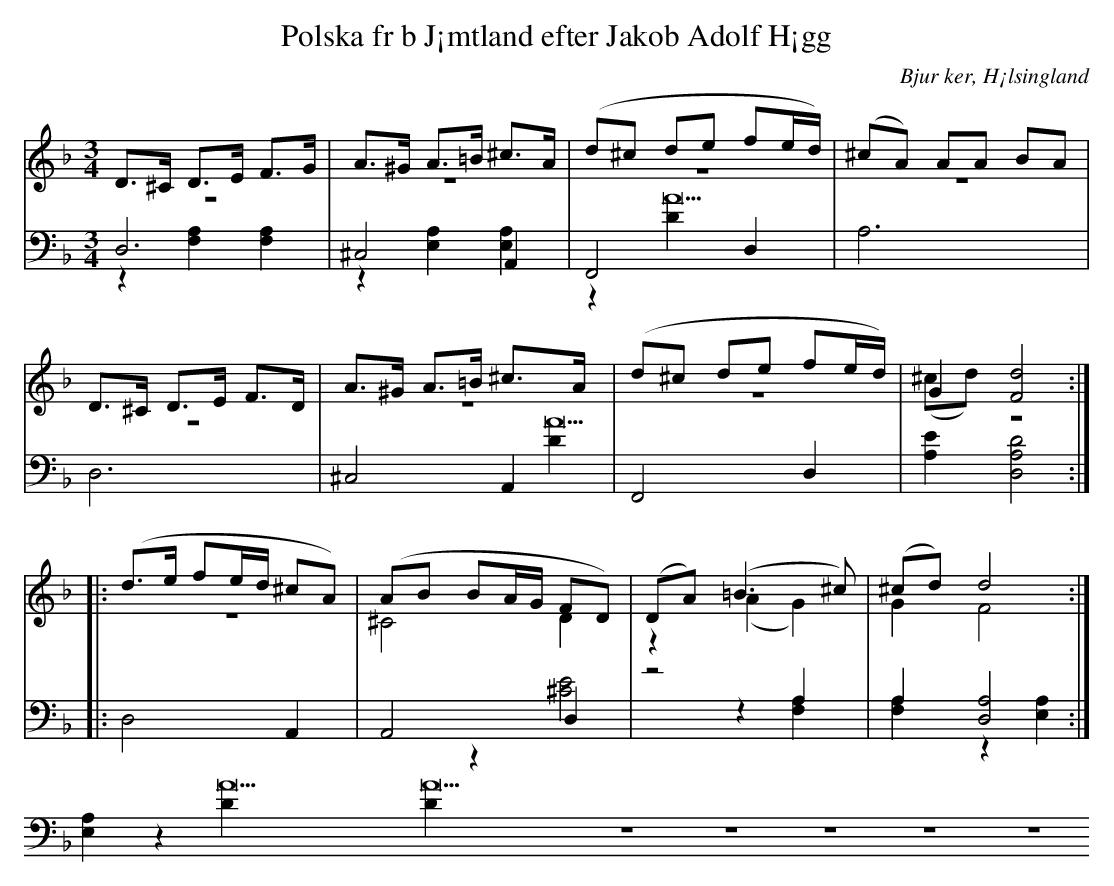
X:1
T: Polska fr b J¡mtland efter Jakob Adolf H¡gg
O: Bjur ker, H¡lsingland
M: 3/4
L: 1/8
K: Dm
V:1
V:2 merge
V:3
V:4 merge
V:1
D>^C D>E F>G|A>^G A>=B ^c>A|(d^c de fe/d/)|(^cA) AA BA|
D>^C D>E F>D|A>^G A>=B ^c>A|(d^c de fe/d/)|G2 [F4d4]:|
|:(d>e fe/d/ ^cA)|(AB BA/G/ FD)|(DA) (=B3 ^c)|(^cd) d4:|
V:2
z6|z6|z6|z6|
z6|z6|z6|(^cd) z4:|
|:z6|^C4 D2|z2 (A2 G2)|G2 F4:|
V:3 clef=bass
D,6|^C,4 A,,2|F,,4 D,2|A,6|
D,6|^C,4 A,,2|F,,4 D,2|[A,2E2] [D,4A,4D4]:|
|:D,4 A,,2|A,,4 D,2|z4 A,2|A,2 [D,4A,4]:|
V:4 clef=bass
z2 [F,2A,2] [F,2A,2]|z2 [E,2A,2] [E,2A,2]|z2 [A21D2] [A21D2]|z2 [^C4E4]|
z2 [F,2A,2] [F,2A,2]|z2 [E,2A,2] [E,2A,2]|z2 [A21D2] [A21D2]|z6:|
|:z6|z6|z6|z6:|
